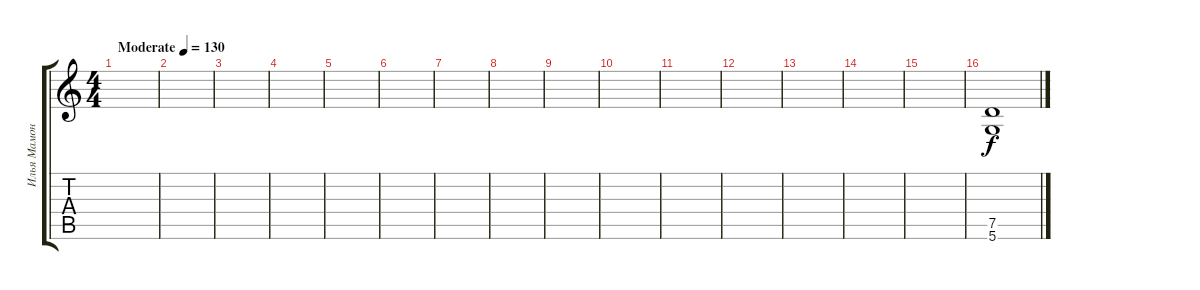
\track ("Илья Мамонтов" "Илья Мамон") {instrument distortionguitar}
\staff {score tabs}
\tuning (D4 A3 F3 C3 G2 D2) {hide}
\ts (4 4)
\tempo (130 "Moderate")
\clef g2
\ks c
|
|
|
|
|
|
|
|
|
|
|
|
|
|
|
(7.5 5.6).1
